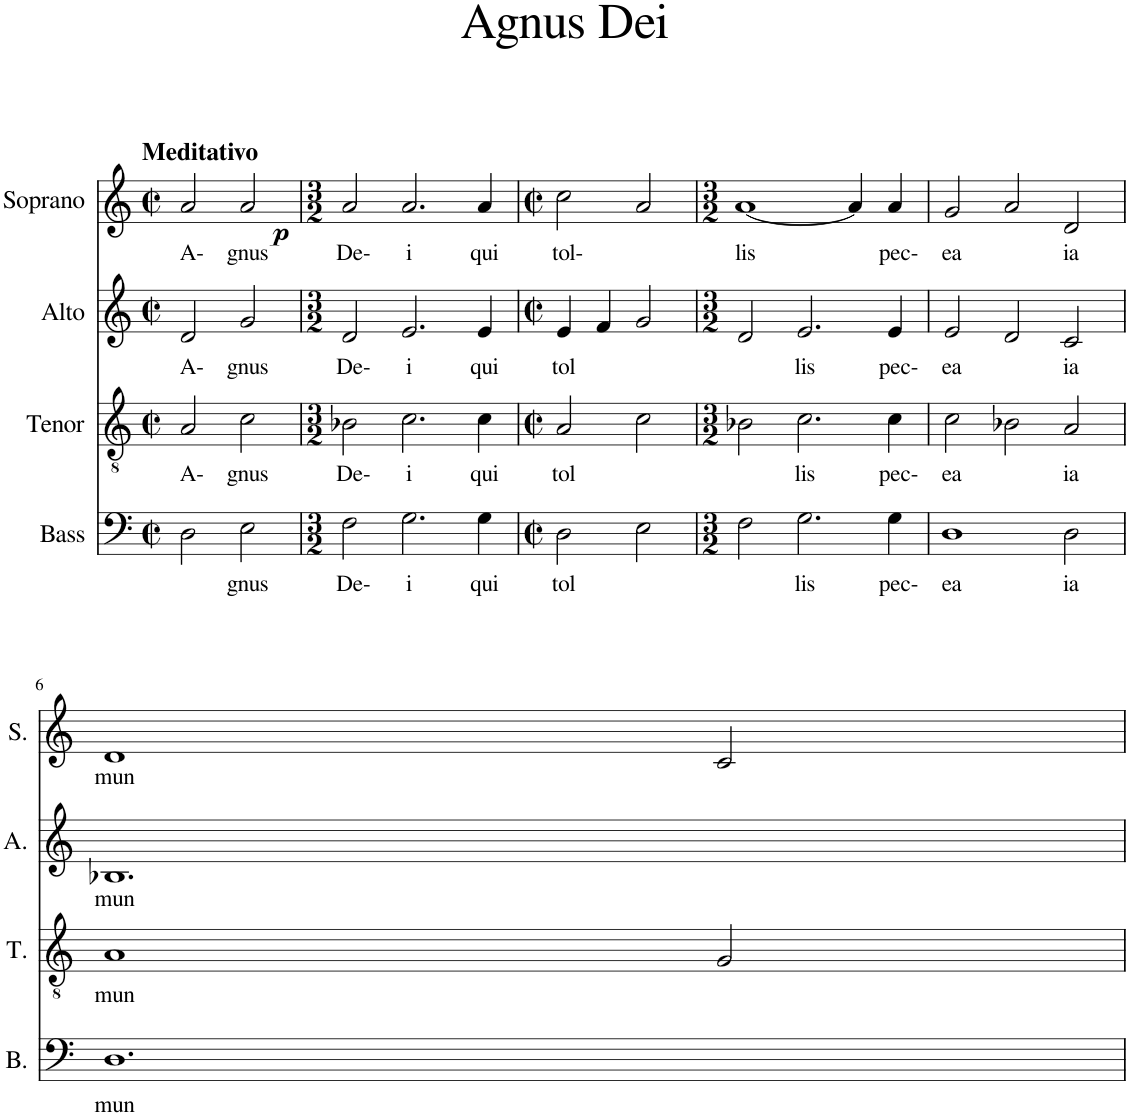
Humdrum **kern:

**kern	**text	**kern	**text	**kern	**text	**kern	**text	**dynam
*part4	*part4	*part3	*part3	*part2	*part2	*part1	*part1	*part1
*staff4	*staff4	*staff3	*staff3	*staff2	*staff2	*staff1	*staff1	*staff1
*I"Bass	*	*I"Tenor	*	*I"Alto	*	*I"Soprano	*	*
*I'B.	*	*I'T.	*	*I'A.	*	*I'S.	*	*
*clefF4	*	*clefGv2	*	*clefG2	*	*clefG2	*	*
*k[]	*	*k[]	*	*k[]	*	*k[]	*	*
*M4/4	*	*M4/4	*	*M4/4	*	*M4/4	*	*
*met(c|)	*	*met(c|)	*	*met(c|)	*	*met(c|)	*	*
=1	=1	=1	=1	=1	=1	=1	=1	=1
!	!	!	!	!	!	!LO:TX:a:B:t=Meditativo	!	!
!	!	!	!LO:LY:b	!	!LO:LY:b	!	!LO:LY:b	!LO:DY:b
2D\	.	2A/	A-	2d/	A-	2a/	A-	p
!	!LO:LY:b	!	!LO:LY:b	!	!LO:LY:b	!	!LO:LY:b	!
2E\	gnus	2c\	gnus	2g/	gnus	2a/	gnus	.
=2	=2	=2	=2	=2	=2	=2	=2	=2
*M3/2	*	*M3/2	*	*M3/2	*	*M3/2	*	*
!	!LO:LY:b	!	!LO:LY:b	!	!LO:LY:b	!	!LO:LY:b	!
2F\	De-	2B-X\	De-	2d/	De-	2a/	De-	.
!	!LO:LY:b	!	!LO:LY:b	!	!LO:LY:b	!	!LO:LY:b	!
2.G\	i	2.c\	i	2.e/	i	2.a/	i	.
!	!LO:LY:b	!	!LO:LY:b	!	!LO:LY:b	!	!LO:LY:b	!
4G\	qui	4c\	qui	4e/	qui	4a/	qui	.
=3	=3	=3	=3	=3	=3	=3	=3	=3
*M4/4	*	*M4/4	*	*M4/4	*	*M4/4	*	*
*met(c|)	*	*met(c|)	*	*met(c|)	*	*met(c|)	*	*
!	!LO:LY:b	!	!LO:LY:b	!	!LO:LY:b	!	!LO:LY:b	!
2D\	tol	2A/	tol	4e/	tol	2cc\	tol-	.
.	.	.	.	4f/	.	.	.	.
2E\	.	2c\	.	2g/	.	2a/	.	.
=4	=4	=4	=4	=4	=4	=4	=4	=4
*M3/2	*	*M3/2	*	*M3/2	*	*M3/2	*	*
!	!	!	!	!	!	!	!LO:LY:b	!
2F\	.	2B-X\	.	2d/	.	[1a	lis	.
!	!LO:LY:b	!	!LO:LY:b	!	!LO:LY:b	!	!	!
2.G\	lis	2.c\	lis	2.e/	lis	.	.	.
.	.	.	.	.	.	4a/]	.	.
!	!LO:LY:b	!	!LO:LY:b	!	!LO:LY:b	!	!LO:LY:b	!
4G\	pec-	4c\	pec-	4e/	pec-	4a/	pec-	.
=5	=5	=5	=5	=5	=5	=5	=5	=5
!	!LO:LY:b	!	!LO:LY:b	!	!LO:LY:b	!	!LO:LY:b	!
1D	ea	2c\	ea	2e/	ea	2g/	ea	.
.	.	2B-X\	.	2d/	.	2a/	.	.
!	!LO:LY:b	!	!LO:LY:b	!	!LO:LY:b	!	!LO:LY:b	!
2D\	ia	2A/	ia	2c/	ia	2d/	ia	.
!!LO:LB:g=z
=6	=6	=6	=6	=6	=6	=6	=6	=6
!	!LO:LY:b	!	!LO:LY:b	!	!LO:LY:b	!	!LO:LY:b	!
1.D	mun	1A	mun	1.B-X	mun	1d	mun	.
.	.	2G/	.	.	.	2c/	.	.
=	=	=	=	=	=	=	=	=
*-	*-	*-	*-	*-	*-	*-	*-	*-
